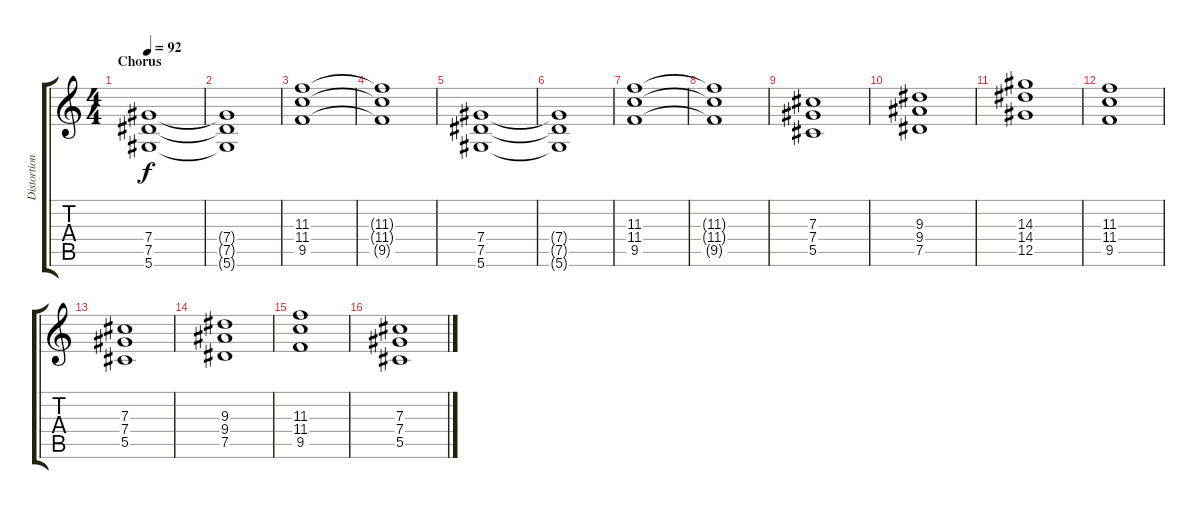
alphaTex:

\track ("Distortion Guitar" "Distortion") {instrument overdrivenguitar}
\staff {score tabs}
\tuning (Eb4 Bb3 Gb3 Db3 Ab2 Eb2) {hide}
\ts (4 4)
\section ("" "Chorus")
\tempo 92
\clef g2
\ks c
(7.4 7.5 5.6).1{dy f} |
(7.4{t} 7.5{t} 5.6{t}).1 |
(11.3 11.4 9.5).1 |
(11.3{t} 11.4{t} 9.5{t}).1 |
(7.4 7.5 5.6).1 |
(7.4{t} 7.5{t} 5.6{t}).1 |
(11.3 11.4 9.5).1 |
(11.3{t} 11.4{t} 9.5{t}).1 |
(7.3 7.4 5.5).1 |
(9.3 9.4 7.5).1 |
(14.3 14.4 12.5).1 |
(11.3 11.4 9.5).1 |
(7.3 7.4 5.5).1 |
(9.3 9.4 7.5).1 |
(11.3 11.4 9.5).1 |
(7.3 7.4 5.5).1
